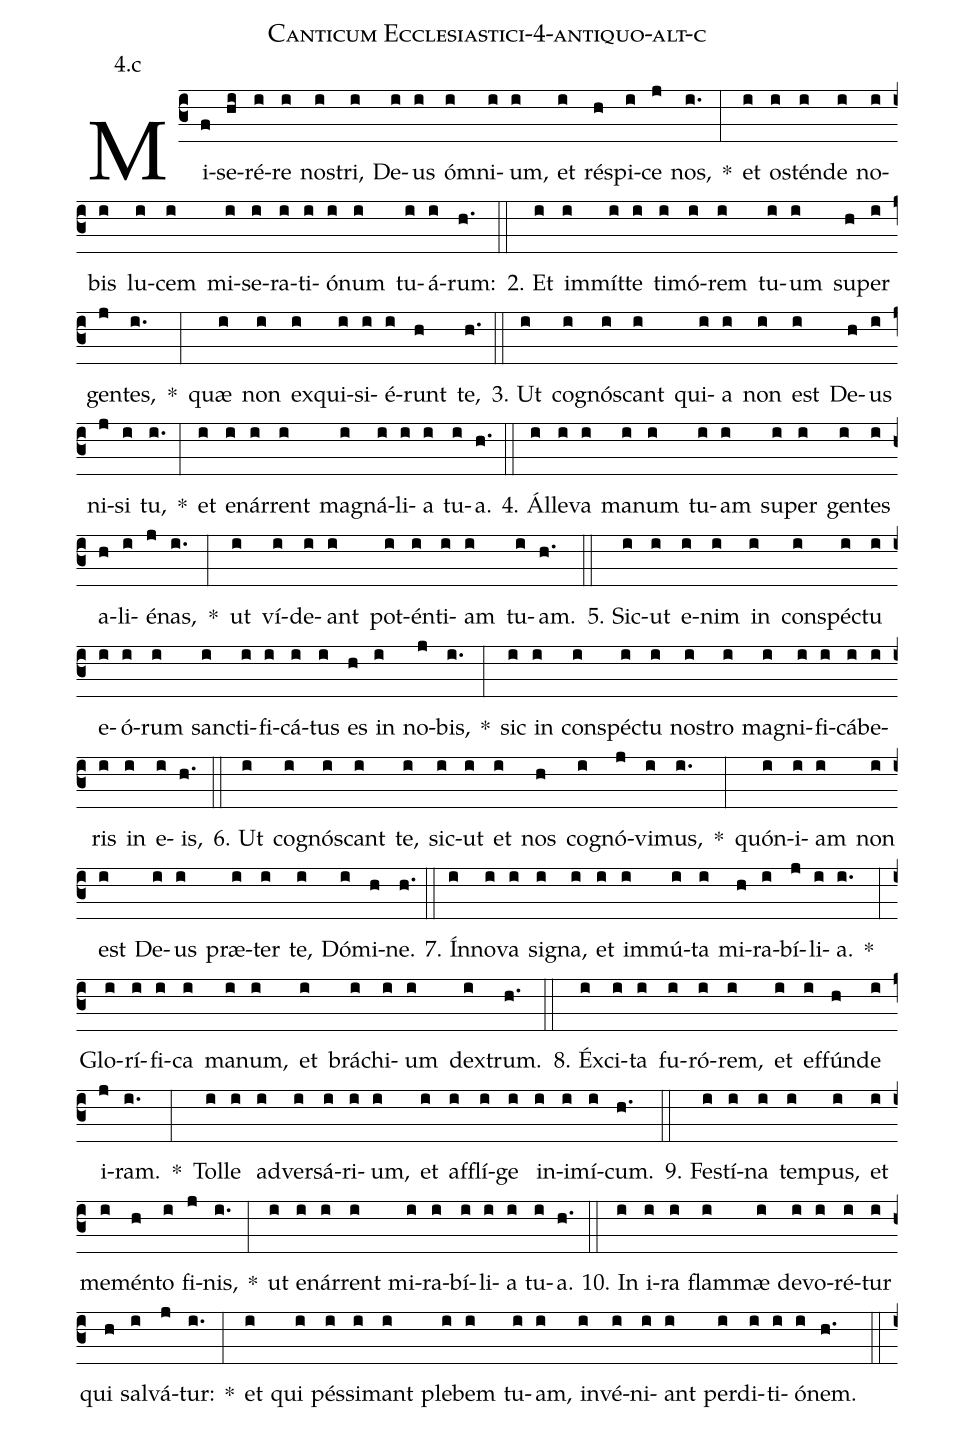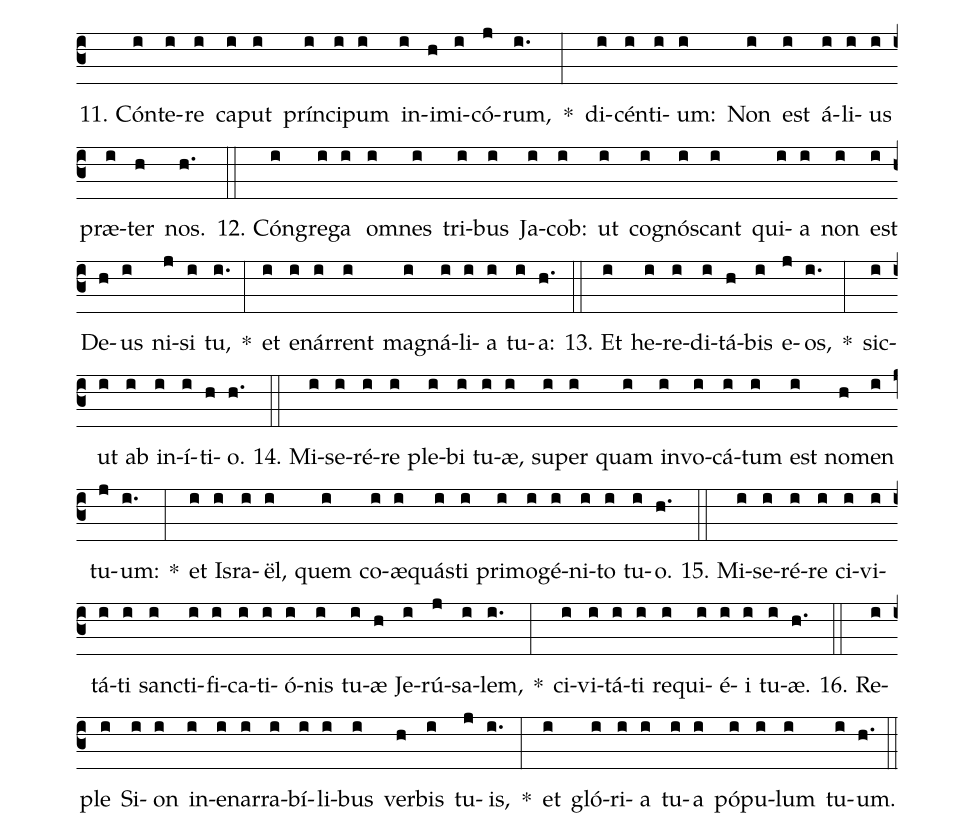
name: Canticum Ecclesiastici-4-antiquo-alt-c;
annotation: 4.c;
%%
(c3)Mi(f)se(hi)ré(i)re(i) nos(i)tri,(i) De(i)us(i) óm(i)ni(i)um,(i) et(i) ré(h)spi(i)ce(j) nos,(i.) *(:) et(i) os(i)tén(i)de(i) no(i)bis(i) lu(i)cem(i) mi(i)se(i)ra(i)ti(i)ó(i)num(i) tu(i)á(i)rum:(h.) (::)
2. Et(i) im(i)mít(i)te(i) ti(i)mó(i)rem(i) tu(i)um(i) su(h)per(i) gen(j)tes,(i.) *(:) quæ(i) non(i) ex(i)qui(i)si(i)é(i)runt(h) te,(h.) (::)
3. Ut(i) co(i)gnós(i)cant(i) qui(i)a(i) non(i) est(i) De(h)us(i) ni(j)si(i) tu,(i.) *(:) et(i) e(i)nár(i)rent(i) ma(i)gná(i)li(i)a(i) tu(i)a.(h.) (::)
4. Ál(i)le(i)va(i) ma(i)num(i) tu(i)am(i) su(i)per(i) gen(i)tes(i) a(h)li(i)é(j)nas,(i.) *(:) ut(i) ví(i)de(i)ant(i) pot(i)én(i)ti(i)am(i) tu(i)am.(h.) (::)
5. Sic(i)ut(i) e(i)nim(i) in(i) con(i)spéc(i)tu(i) e(i)ó(i)rum(i) sanc(i)ti(i)fi(i)cá(i)tus(i) es(h) in(i) no(j)bis,(i.) *(:) sic(i) in(i) con(i)spéc(i)tu(i) nos(i)tro(i) ma(i)gni(i)fi(i)cá(i)be(i)ris(i) in(i) e(i)is,(h.) (::)
6. Ut(i) co(i)gnós(i)cant(i) te,(i) sic(i)ut(i) et(i) nos(h) co(i)gnó(j)vi(i)mus,(i.) *(:) quón(i)i(i)am(i) non(i) est(i) De(i)us(i) præ(i)ter(i) te,(i) Dó(i)mi(h)ne.(h.) (::)
7. Ín(i)no(i)va(i) si(i)gna,(i) et(i) im(i)mú(i)ta(i) mi(h)ra(i)bí(j)li(i)a.(i.) *(:) Glo(i)rí(i)fi(i)ca(i) ma(i)num,(i) et(i) brá(i)chi(i)um(i) dex(i)trum.(h.) (::)
8. Éx(i)ci(i)ta(i) fu(i)ró(i)rem,(i) et(i) ef(i)fún(h)de(i) i(j)ram.(i.) *(:) Tol(i)le(i) ad(i)ver(i)sá(i)ri(i)um,(i) et(i) af(i)flí(i)ge(i) in(i)i(i)mí(i)cum.(h.) (::)
9. Fes(i)tí(i)na(i) tem(i)pus,(i) et(i) me(i)mén(h)to(i) fi(j)nis,(i.) *(:) ut(i) e(i)nár(i)rent(i) mi(i)ra(i)bí(i)li(i)a(i) tu(i)a.(h.) (::)
10. In(i) i(i)ra(i) flam(i)mæ(i) de(i)vo(i)ré(i)tur(i) qui(h) sal(i)vá(j)tur:(i.) *(:) et(i) qui(i) pés(i)si(i)mant(i) ple(i)bem(i) tu(i)am,(i) in(i)vé(i)ni(i)ant(i) per(i)di(i)ti(i)ó(i)nem.(h.) (::)
11. Cón(i)te(i)re(i) ca(i)put(i) prín(i)ci(i)pum(i) in(i)i(h)mi(i)có(j)rum,(i.) *(:) di(i)cén(i)ti(i)um:(i) Non(i) est(i) á(i)li(i)us(i) præ(i)ter(h) nos.(h.) (::)
12. Cón(i)gre(i)ga(i) om(i)nes(i) tri(i)bus(i) Ja(i)cob:(i) ut(i) co(i)gnós(i)cant(i) qui(i)a(i) non(i) est(i) De(h)us(i) ni(j)si(i) tu,(i.) *(:) et(i) e(i)nár(i)rent(i) ma(i)gná(i)li(i)a(i) tu(i)a:(h.) (::)
13. Et(i) he(i)re(i)di(i)tá(h)bis(i) e(j)os,(i.) *(:) sic(i)ut(i) ab(i) in(i)í(i)ti(h)o.(h.) (::)
14. Mi(i)se(i)ré(i)re(i) ple(i)bi(i) tu(i)æ,(i) su(i)per(i) quam(i) in(i)vo(i)cá(i)tum(i) est(i) no(h)men(i) tu(j)um:(i.) *(:) et(i) Is(i)ra(i)ël,(i) quem(i) co(i)æ(i)quás(i)ti(i) pri(i)mo(i)gé(i)ni(i)to(i) tu(i)o.(h.) (::)
15. Mi(i)se(i)ré(i)re(i) ci(i)vi(i)tá(i)ti(i) sanc(i)ti(i)fi(i)ca(i)ti(i)ó(i)nis(i) tu(i)æ(h) Je(i)rú(j)sa(i)lem,(i.) *(:) ci(i)vi(i)tá(i)ti(i) re(i)qui(i)é(i)i(i) tu(i)æ.(h.) (::)
16. Re(i)ple(i) Si(i)on(i) in(i)e(i)nar(i)ra(i)bí(i)li(i)bus(i) ver(h)bis(i) tu(j)is,(i.) *(:) et(i) gló(i)ri(i)a(i) tu(i)a(i) pó(i)pu(i)lum(i) tu(i)um.(h.) (::)
